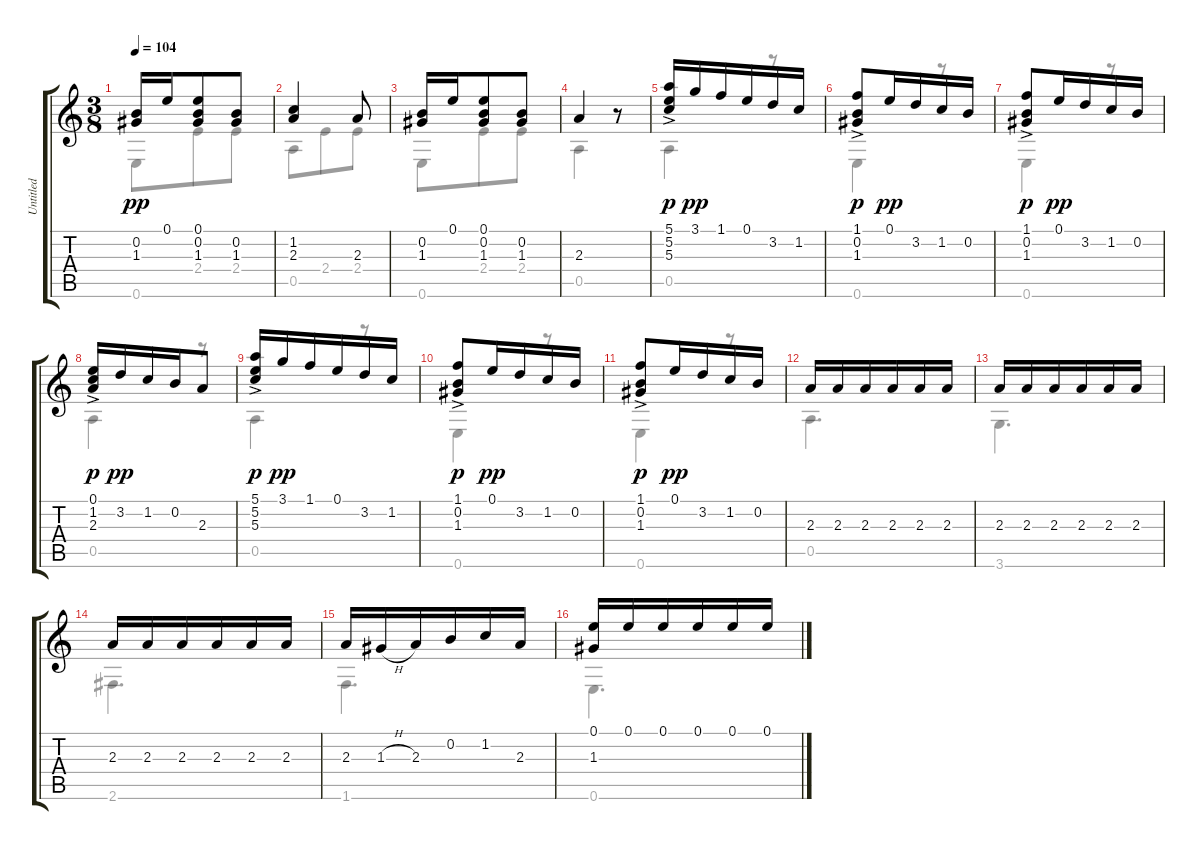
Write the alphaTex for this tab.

\track ("Untitled" "Untitled") {instrument acousticguitarnylon}
\staff {score tabs}
\tuning (E4 B3 G3 D3 A2 E2) {hide}
\voice
\ts (3 8)
\tempo 104
\clef g2
\ks c
(0.2 1.3).16{dy pp} 0.1.16 (0.1 0.2 1.3).8 (0.2 1.3).8 |
(1.2 2.3).4 2.3.8 |
(0.2 1.3).16 0.1.16 (0.1 0.2 1.3).8 (0.2 1.3).8 |
2.3.4 r.8 |
(5.1{ac} 5.2{ac} 5.3{ac}).16{dy p} 3.1.16{dy pp} 1.1.16 0.1.16 3.2.16 1.2.16 |
(1.1{ac} 0.2{ac} 1.3{ac}).8{dy p} 0.1.16{dy pp} 3.2.16 1.2.16 0.2.16 |
(1.1{ac} 0.2{ac} 1.3{ac}).8{dy p} 0.1.16{dy pp} 3.2.16 1.2.16 0.2.16 |
(0.1{ac} 1.2{ac} 2.3{ac}).16{dy p} 3.2.16{dy pp} 1.2.16 0.2.16 2.3.8 |
(5.1{ac} 5.2{ac} 5.3{ac}).16{dy p} 3.1.16{dy pp} 1.1.16 0.1.16 3.2.16 1.2.16 |
(1.1{ac} 0.2{ac} 1.3{ac}).8{dy p} 0.1.16{dy pp} 3.2.16 1.2.16 0.2.16 |
(1.1{ac} 0.2{ac} 1.3{ac}).8{dy p} 0.1.16{dy pp} 3.2.16 1.2.16 0.2.16 |
2.3.16 2.3.16 2.3.16 2.3.16 2.3.16 2.3.16 |
2.3.16 2.3.16 2.3.16 2.3.16 2.3.16 2.3.16 |
2.3.16 2.3.16 2.3.16 2.3.16 2.3.16 2.3.16 |
2.3.16 1.3{h}.16 2.3.16 0.2.16 1.2.16 2.3.16 |
(0.1 1.3).16 0.1.16 0.1.16 0.1.16 0.1.16 0.1.16
\voice
\clef g2
\ottava regular
\simile none
\ks c
0.6.8{dy pp} 2.4.8 2.4.8 |
0.5.8 2.4.8 2.4.8 |
0.6.8 2.4.8 2.4.8 |
0.5.4 r.8 |
0.5.4 r.8 |
0.6.4 r.8 |
0.6.4 r.8 |
0.5.4 r.8 |
0.5.4 r.8 |
0.6.4 r.8 |
0.6.4 r.8 |
0.5.4{d} |
3.6.4{d} |
2.6.4{d} |
1.6.4{d} |
0.6.4{d}
